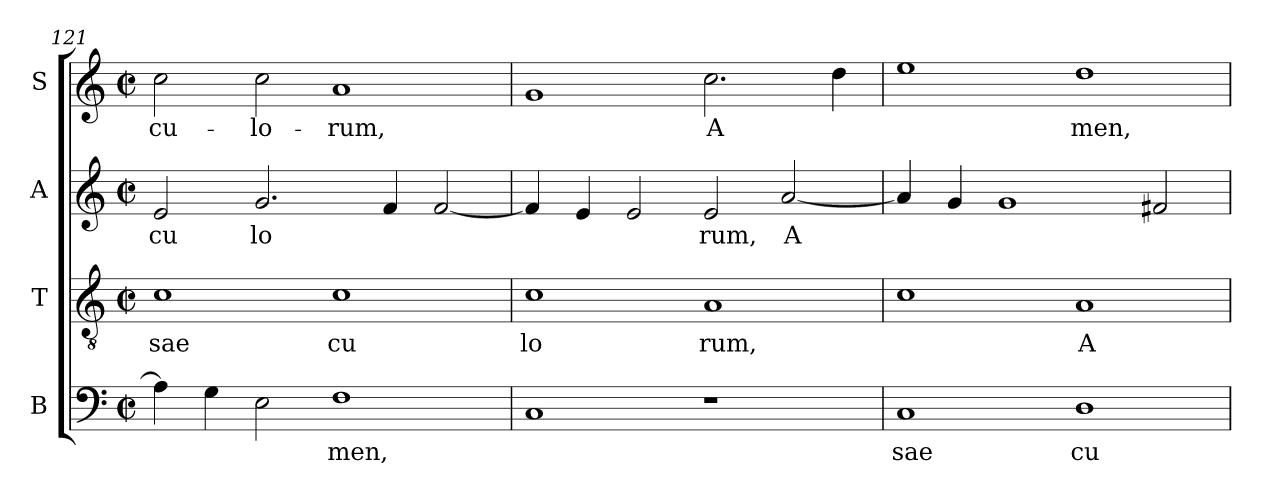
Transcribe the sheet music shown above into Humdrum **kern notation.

**kern	**text	**kern	**text	**kern	**text	**kern	**text
*part4	*part4	*part3	*part3	*part2	*part2	*part1	*part1
*staff4	*staff4	*staff3	*staff3	*staff2	*staff2	*staff1	*staff1
*I"B	*	*I"T	*	*I"A	*	*I"S	*
*I'B	*	*I'T	*	*I'A	*	*I'S	*
*clefF4	*	*clefGv2	*	*clefG2	*	*clefG2	*
*k[]	*	*k[]	*	*k[]	*	*k[]	*
*C:	*	*C:	*	*C:	*	*C:	*
*M2/2	*	*M2/2	*	*M2/2	*	*M2/2	*
*met(c|)	*	*met(c|)	*	*met(c|)	*	*met(c|)	*
=121	=121	=121	=121	=121	=121	=121	=121
!	!LO:LY:b:cj	!	!LO:LY:b:cj	!	!LO:LY:b:cj	!	!LO:LY:b:cj
4A\]	.	1c	sae	2e/	cu	2cc\	-cu-
!	!LO:LY:b:cj	!	!	!	!	!	!
4G\	.	.	.	.	.	.	.
!	!LO:LY:b:cj	!	!	!	!LO:LY:b:cj	!	!LO:LY:b:cj
2E\	.	.	.	2.g/	lo	2cc\	-lo-
!	!LO:LY:b:cj	!	!LO:LY:b:cj	!	!	!	!LO:LY:b:cj
1F	men,	1c	cu	.	.	1a	-rum,
!	!	!	!	!	!LO:LY:b:cj	!	!
.	.	.	.	4f/	.	.	.
!	!	!	!	!	!LO:LY:b:cj	!	!
.	.	.	.	[<2f/	.	.	.
=122	=122	=122	=122	=122	=122	=122	=122
!	!LO:LY:b:cj	!	!LO:LY:b:cj	!	!LO:LY:b:cj	!	!LO:LY:b:cj
1C	.	1c	lo	4f/]	.	1g	.
!	!	!	!	!	!LO:LY:b:cj	!	!
.	.	.	.	4e/	.	.	.
!	!	!	!	!	!LO:LY:b:cj	!	!
.	.	.	.	2e/	.	.	.
!	!	!	!LO:LY:b:cj	!	!LO:LY:b:cj	!	!LO:LY:b:cj
1r	.	1A	rum,	2e/	rum,	2.cc\	A-
!	!	!	!	!	!LO:LY:b:cj	!	!
.	.	.	.	[<2a/	A	.	.
!	!	!	!	!	!	!	!LO:LY:b:cj
.	.	.	.	.	.	4dd\	--
=123	=123	=123	=123	=123	=123	=123	=123
!	!LO:LY:b:cj	!	!LO:LY:b:cj	!	!LO:LY:b:cj	!	!LO:LY:b:cj
1C	sae	1c	.	4a/]	.	1ee	--
!	!	!	!	!	!LO:LY:b:cj	!	!
.	.	.	.	4g/	.	.	.
!	!	!	!	!	!LO:LY:b:cj	!	!
.	.	.	.	1g	.	.	.
!	!LO:LY:b:cj	!	!LO:LY:b:cj	!	!	!	!LO:LY:b:cj
1D	cu	1A	A	.	.	1dd	-men,
!	!	!	!	!	!LO:LY:b:cj	!	!
.	.	.	.	2f#X/	.	.	.
=	=	=	=	=	=	=	=
*-	*-	*-	*-	*-	*-	*-	*-
